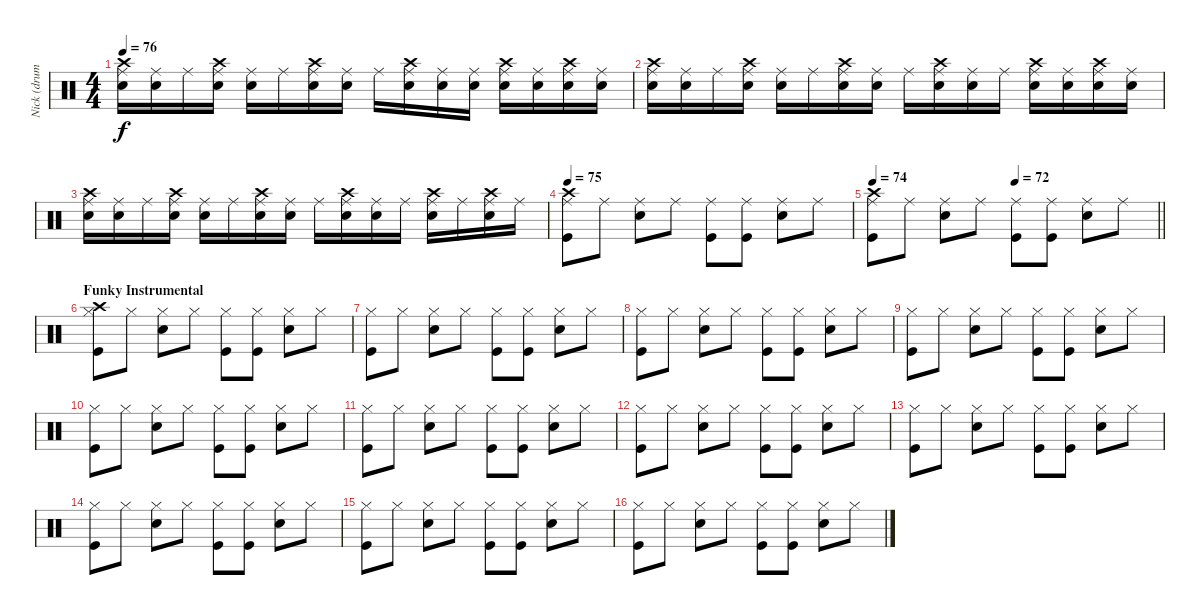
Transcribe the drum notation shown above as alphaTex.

\track ("Nick (drums)" "Nick (drum") {instrument percussion}
\staff {score}
\articulation defaults
\ts (4 4)
\tempo 76
\clef neutral
\ks c
("Crash high (hit)" "Ride (middle)" "Electric Snare (hit)").16{dy f} ("Ride (middle)" "Electric Snare (hit)").16 "Ride (middle)".16 ("Crash high (hit)" "Ride (middle)" "Electric Snare (hit)").16 ("Ride (middle)" "Electric Snare (hit)").16 "Ride (middle)".16 ("Crash high (hit)" "Ride (middle)" "Electric Snare (hit)").16 ("Ride (middle)" "Electric Snare (hit)").16 "Ride (middle)".16 ("Crash high (hit)" "Ride (middle)" "Electric Snare (hit)").16 ("Ride (middle)" "Electric Snare (hit)").16 ("Ride (middle)" "Electric Snare (hit)").16 ("Crash high (hit)" "Ride (middle)" "Electric Snare (hit)").16 ("Ride (middle)" "Electric Snare (hit)").16 ("Crash high (hit)" "Ride (middle)" "Electric Snare (hit)").16 ("Ride (middle)" "Electric Snare (hit)").16 |
("Crash high (hit)" "Ride (middle)" "Electric Snare (hit)").16 ("Ride (middle)" "Electric Snare (hit)").16 "Ride (middle)".16 ("Crash high (hit)" "Ride (middle)" "Electric Snare (hit)").16 ("Ride (middle)" "Electric Snare (hit)").16 "Ride (middle)".16 ("Crash high (hit)" "Ride (middle)" "Electric Snare (hit)").16 ("Ride (middle)" "Electric Snare (hit)").16 "Ride (middle)".16 ("Crash high (hit)" "Ride (middle)" "Electric Snare (hit)").16 ("Ride (middle)" "Electric Snare (hit)").16 "Ride (middle)".16 ("Crash high (hit)" "Ride (middle)" "Electric Snare (hit)").16 ("Ride (middle)" "Electric Snare (hit)").16 ("Crash high (hit)" "Ride (middle)" "Electric Snare (hit)").16 ("Ride (middle)" "Electric Snare (hit)").16 |
("Crash high (hit)" "Ride (middle)" "Electric Snare (hit)").16 ("Ride (middle)" "Electric Snare (hit)").16 "Ride (middle)".16 ("Crash high (hit)" "Ride (middle)" "Electric Snare (hit)").16 ("Ride (middle)" "Electric Snare (hit)").16 "Ride (middle)".16 ("Crash high (hit)" "Ride (middle)" "Electric Snare (hit)").16 ("Ride (middle)" "Electric Snare (hit)").16 "Ride (middle)".16 ("Crash high (hit)" "Ride (middle)" "Electric Snare (hit)").16 ("Ride (middle)" "Electric Snare (hit)").16 "Ride (middle)".16 ("Crash high (hit)" "Ride (middle)" "Electric Snare (hit)").16 "Ride (middle)".16 ("Crash high (hit)" "Ride (middle)" "Electric Snare (hit)").16 "Ride (middle)".16 |
\tempo 75
("Crash high (hit)" "Ride (middle)" "Kick (hit)").8 "Ride (middle)".8 ("Ride (middle)" "Electric Snare (hit)").8 "Ride (middle)".8 ("Ride (middle)" "Kick (hit)").8 ("Ride (middle)" "Kick (hit)").8 ("Ride (middle)" "Electric Snare (hit)").8 "Ride (middle)".8 |
\tempo 74
\tempo (72 0.5)
\barLineRight lightlight
("Crash high (hit)" "Ride (middle)" "Kick (hit)").8 "Ride (middle)".8 ("Ride (middle)" "Electric Snare (hit)").8 "Ride (middle)".8 ("Ride (middle)" "Kick (hit)").8 ("Ride (middle)" "Kick (hit)").8 ("Ride (middle)" "Electric Snare (hit)").8 "Ride (middle)".8 |
\section ("" "Funky Instrumental")
("Crash high (hit)" "Hi-Hat (closed)" "Kick (hit)").8 "Hi-Hat (closed)".8 ("Hi-Hat (closed)" "Electric Snare (hit)").8 "Hi-Hat (closed)".8 ("Hi-Hat (closed)" "Kick (hit)").8 ("Hi-Hat (closed)" "Kick (hit)").8 ("Hi-Hat (closed)" "Electric Snare (hit)").8 "Hi-Hat (closed)".8 |
("Hi-Hat (closed)" "Kick (hit)").8 "Hi-Hat (closed)".8 ("Hi-Hat (closed)" "Electric Snare (hit)").8 "Hi-Hat (closed)".8 ("Hi-Hat (closed)" "Kick (hit)").8 ("Hi-Hat (closed)" "Kick (hit)").8 ("Hi-Hat (closed)" "Electric Snare (hit)").8 "Hi-Hat (closed)".8 |
("Hi-Hat (closed)" "Kick (hit)").8 "Hi-Hat (closed)".8 ("Hi-Hat (closed)" "Electric Snare (hit)").8 "Hi-Hat (closed)".8 ("Hi-Hat (closed)" "Kick (hit)").8 ("Hi-Hat (closed)" "Kick (hit)").8 ("Hi-Hat (closed)" "Electric Snare (hit)").8 "Hi-Hat (closed)".8 |
("Hi-Hat (closed)" "Kick (hit)").8 "Hi-Hat (closed)".8 ("Hi-Hat (closed)" "Electric Snare (hit)").8 "Hi-Hat (closed)".8 ("Hi-Hat (closed)" "Kick (hit)").8 ("Hi-Hat (closed)" "Kick (hit)").8 ("Hi-Hat (closed)" "Electric Snare (hit)").8 "Hi-Hat (closed)".8 |
("Hi-Hat (closed)" "Kick (hit)").8 "Hi-Hat (closed)".8 ("Hi-Hat (closed)" "Electric Snare (hit)").8 "Hi-Hat (closed)".8 ("Hi-Hat (closed)" "Kick (hit)").8 ("Hi-Hat (closed)" "Kick (hit)").8 ("Hi-Hat (closed)" "Electric Snare (hit)").8 "Hi-Hat (closed)".8 |
("Hi-Hat (closed)" "Kick (hit)").8 "Hi-Hat (closed)".8 ("Hi-Hat (closed)" "Electric Snare (hit)").8 "Hi-Hat (closed)".8 ("Hi-Hat (closed)" "Kick (hit)").8 ("Hi-Hat (closed)" "Kick (hit)").8 ("Hi-Hat (closed)" "Electric Snare (hit)").8 "Hi-Hat (closed)".8 |
("Hi-Hat (closed)" "Kick (hit)").8 "Hi-Hat (closed)".8 ("Hi-Hat (closed)" "Electric Snare (hit)").8 "Hi-Hat (closed)".8 ("Hi-Hat (closed)" "Kick (hit)").8 ("Hi-Hat (closed)" "Kick (hit)").8 ("Hi-Hat (closed)" "Electric Snare (hit)").8 "Hi-Hat (closed)".8 |
("Hi-Hat (closed)" "Kick (hit)").8 "Hi-Hat (closed)".8 ("Hi-Hat (closed)" "Electric Snare (hit)").8 "Hi-Hat (closed)".8 ("Hi-Hat (closed)" "Kick (hit)").8 ("Hi-Hat (closed)" "Kick (hit)").8 ("Hi-Hat (closed)" "Electric Snare (hit)").8 "Hi-Hat (closed)".8 |
("Hi-Hat (closed)" "Kick (hit)").8 "Hi-Hat (closed)".8 ("Hi-Hat (closed)" "Electric Snare (hit)").8 "Hi-Hat (closed)".8 ("Hi-Hat (closed)" "Kick (hit)").8 ("Hi-Hat (closed)" "Kick (hit)").8 ("Hi-Hat (closed)" "Electric Snare (hit)").8 "Hi-Hat (closed)".8 |
("Hi-Hat (closed)" "Kick (hit)").8 "Hi-Hat (closed)".8 ("Hi-Hat (closed)" "Electric Snare (hit)").8 "Hi-Hat (closed)".8 ("Hi-Hat (closed)" "Kick (hit)").8 ("Hi-Hat (closed)" "Kick (hit)").8 ("Hi-Hat (closed)" "Electric Snare (hit)").8 "Hi-Hat (closed)".8 |
("Hi-Hat (closed)" "Kick (hit)").8 "Hi-Hat (closed)".8 ("Hi-Hat (closed)" "Electric Snare (hit)").8 "Hi-Hat (closed)".8 ("Hi-Hat (closed)" "Kick (hit)").8 ("Hi-Hat (closed)" "Kick (hit)").8 ("Hi-Hat (closed)" "Electric Snare (hit)").8 "Hi-Hat (closed)".8
